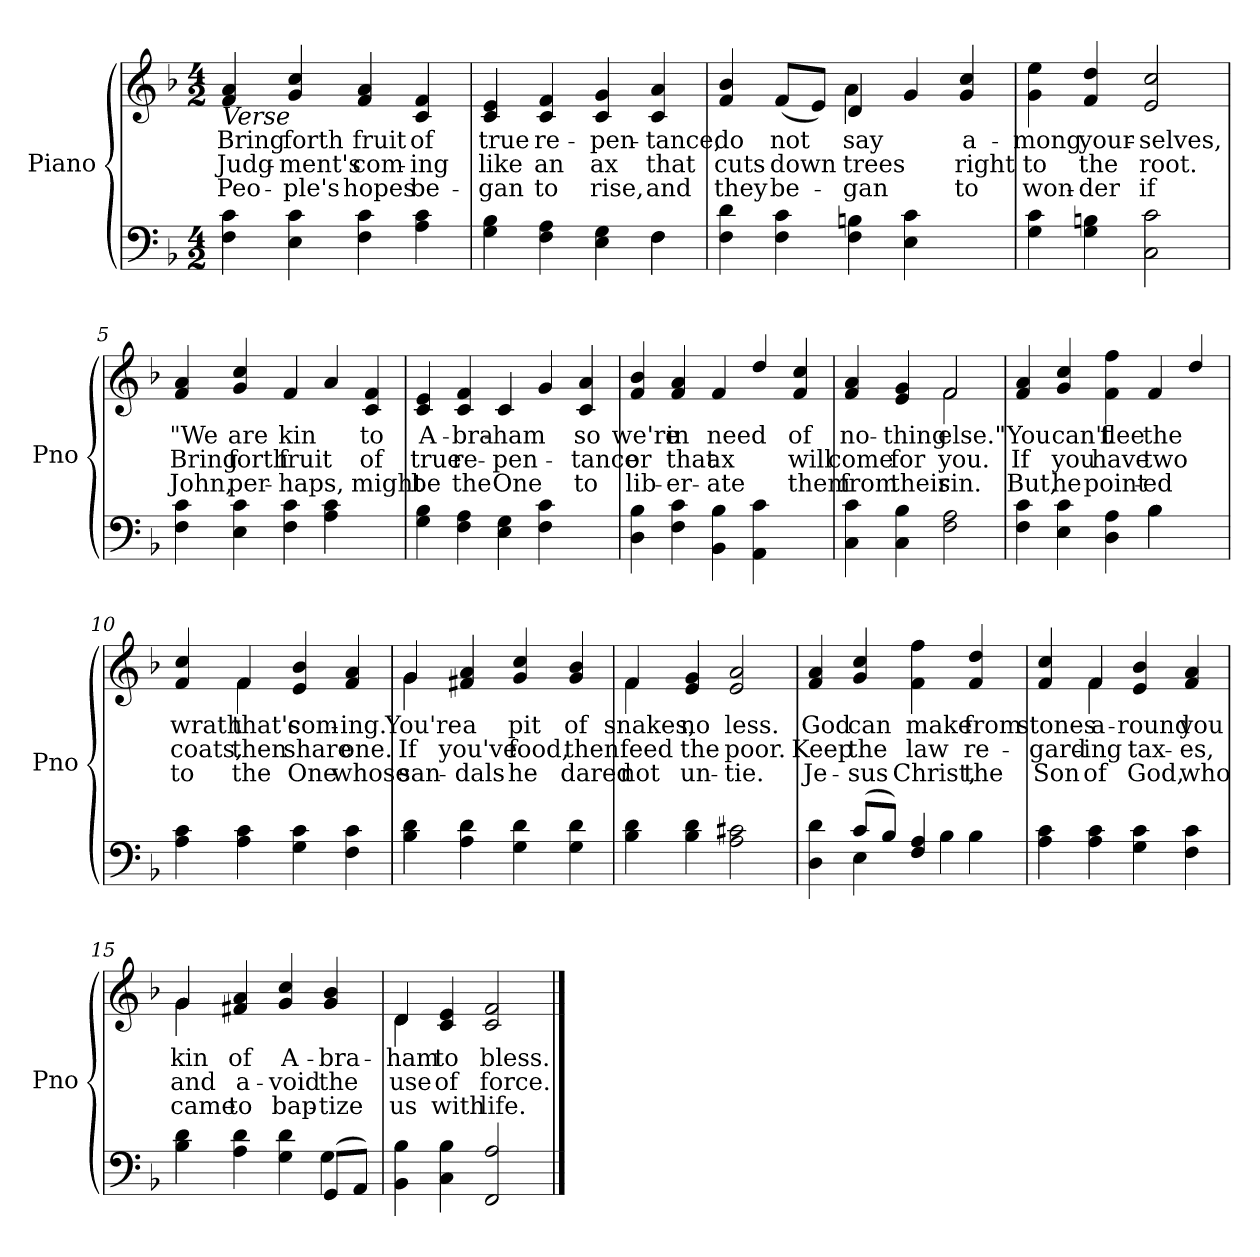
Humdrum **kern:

**kern	**kern	**text	**text	**text
*part2	*part1	*part1	*part1	*part1
*staff2	*staff1	*staff1	*staff1	*staff1
*I"Piano	*I"Piano	*	*	*
*I'Pno	*I'Pno	*	*	*
*clefF4	*clefG2	*	*	*
*k[b-]	*k[b-]	*	*	*
*M4/2	*M4/2	*	*	*
=1	=1	=1	=1	=1
!	!LO:TX:b:i:t=Verse	!	!	!
!	!	!LO:LY:b	!LO:LY:b	!LO:LY:b
4F\ 4c\	4f/ 4a/	Bring	Judg-	Peo-
!	!	!LO:LY:b	!LO:LY:b	!LO:LY:b
4E\ 4c\	4g/ 4cc/	forth	-ment's	-ple's
!	!	!LO:LY:b	!LO:LY:b	!LO:LY:b
4F\ 4c\	4f/ 4a/	fruit	com-	hopes
!	!	!LO:LY:b	!LO:LY:b	!LO:LY:b
4A\ 4c\	4c/ 4f/	of	-ing	be-
=2	=2	=2	=2	=2
*^	*	*	*	*
!	!	!	!LO:LY:b	!LO:LY:b	!LO:LY:b
4G\ 4B-\	2.ryy	4c/ 4e/	true	like	-gan
!	!	!	!LO:LY:b	!LO:LY:b	!LO:LY:b
4F\ 4A\	.	4c/ 4f/	re-	an	to
!	!	!	!LO:LY:b	!LO:LY:b	!LO:LY:b
4E\ 4G\	.	4c/ 4g/	-pen-	ax	rise,
!	!	!	!LO:LY:b	!LO:LY:b	!LO:LY:b
4F\	4F\	4c/ 4a/	-tance,	that	and
=3	=3	=3	=3	=3	=3
!	!	!	!LO:LY:b	!LO:LY:b	!LO:LY:b
*v	*v	*^	*	*	*
4F\ 4d\	4f/ 4b-/	2ryy	do	cuts	they
!	!	!	!LO:LY:b	!LO:LY:b	!LO:LY:b
4F\ 4c\	(8f/L	.	not	down	be-
.	8e/J)	.	.	.	.
!	!	!	!LO:LY:b	!LO:LY:b	!LO:LY:b
4F\ 4Bn\	4d/	4a\	say	trees	-gan
4E\ 4c\	4g/	2ryy	.	.	.
!	!	!	!LO:LY:b	!LO:LY:b	!LO:LY:b
4ryy	4g/ 4cc/	.	a-	right	to
*	*v	*v	*	*	*
=4	=4	=4	=4	=4
!	!	!LO:LY:b	!LO:LY:b	!LO:LY:b
4G\ 4c\	4g\ 4ee\	-mong	to	won-
!	!	!LO:LY:b	!LO:LY:b	!LO:LY:b
4G\ 4Bn\	4f/ 4dd/	your-	the	-der
!	!	!LO:LY:b	!LO:LY:b	!LO:LY:b
2C\ 2c\	2e/ 2cc/	-selves,	root.	if
!!LO:LB:g=z
=5	=5	=5	=5	=5
!	!	!LO:LY:b	!LO:LY:b	!LO:LY:b
4F\ 4c\	4f/ 4a/	"We	Bring	John,
!	!	!LO:LY:b	!LO:LY:b	!LO:LY:b
4E\ 4c\	4g/ 4cc/	are	forth	per-
!	!	!LO:LY:b	!LO:LY:b	!LO:LY:b
4F\ 4c\	4f/	kin	fruit	-haps,
4A\ 4c\	4a/	.	.	.
!	!	!LO:LY:b	!LO:LY:b	!LO:LY:b
4ryy	4c/ 4f/	to	of	might
=6	=6	=6	=6	=6
!	!	!LO:LY:b	!LO:LY:b	!LO:LY:b
4G\ 4B-\	4c/ 4e/	A-	true	be
!	!	!LO:LY:b	!LO:LY:b	!LO:LY:b
4F\ 4A\	4c/ 4f/	-bra-	re-	the
!	!	!LO:LY:b	!LO:LY:b	!LO:LY:b
4E\ 4G\	4c/	-ham	-pen-	One
4F\ 4c\	4g/	.	.	.
!	!	!LO:LY:b	!LO:LY:b	!LO:LY:b
4ryy	4c/ 4a/	so	-tance	to
=7	=7	=7	=7	=7
!	!	!LO:LY:b	!LO:LY:b	!LO:LY:b
4D\ 4B-\	4f/ 4b-/	we're	or	lib-
!	!	!LO:LY:b	!LO:LY:b	!LO:LY:b
4F\ 4c\	4f/ 4a/	in	that	-er-
!	!	!LO:LY:b	!LO:LY:b	!LO:LY:b
4BB-\ 4B-\	4f/	need	ax	-ate
4AA\ 4c\	4dd/	.	.	.
!	!	!LO:LY:b	!LO:LY:b	!LO:LY:b
4ryy	4f/ 4cc/	of	will	them
=8	=8	=8	=8	=8
!	!	!LO:LY:b	!LO:LY:b	!LO:LY:b
*	*^	*	*	*
4C\ 4c\	4f/ 4a/	2ryy	no-	come	from
!	!	!	!LO:LY:b	!LO:LY:b	!LO:LY:b
4C\ 4B-\	4e/ 4g/	.	-thing	for	their
!	!	!	!LO:LY:b	!LO:LY:b	!LO:LY:b
2F\ 2A\	2f/	2f\	else."	you.	sin.
!!LO:LB:g=z
=9	=9	=9	=9	=9	=9
*^	*	*	*	*	*
!	!	!	!	!LO:LY:b	!LO:LY:b	!LO:LY:b
*	*	*v	*v	*	*	*
4F\ 4c\	2.ryy	4f/ 4a/	You	If	But,
!	!	!	!LO:LY:b	!LO:LY:b	!LO:LY:b
4E\ 4c\	.	4g/ 4cc/	can't	you	he
!	!	!	!LO:LY:b	!LO:LY:b	!LO:LY:b
4D\ 4A\	.	4f\ 4ff\	flee	have	point-
!	!	!	!LO:LY:b	!LO:LY:b	!LO:LY:b
4B-\	4B-\	4f/	the	two	-ed
4ryy	4ryy	4dd/	.	.	.
=10	=10	=10	=10	=10	=10
!	!	!	!LO:LY:b	!LO:LY:b	!LO:LY:b
*v	*v	*^	*	*	*
4A\ 4c\	4f/ 4cc/	4ryy	wrath	coats,	to
!	!	!	!LO:LY:b	!LO:LY:b	!LO:LY:b
4A\ 4c\	4f/	4f\	that's	then	the
!	!	!	!LO:LY:b	!LO:LY:b	!LO:LY:b
4G\ 4c\	4e/ 4b-/	2ryy	com-	share	One
!	!	!	!LO:LY:b	!LO:LY:b	!LO:LY:b
4F\ 4c\	4f/ 4a/	.	-ing.	one.	whose
=11	=11	=11	=11	=11	=11
!	!	!	!LO:LY:b	!LO:LY:b	!LO:LY:b
4B-\ 4d\	4g/	4g\	You're	If	san-
!	!	!	!LO:LY:b	!LO:LY:b	!LO:LY:b
4A\ 4d\	4f#X/ 4a/	2.ryy	a	you've	-dals
!	!	!	!LO:LY:b	!LO:LY:b	!LO:LY:b
4G\ 4d\	4g/ 4cc/	.	pit	food,	he
!	!	!	!LO:LY:b	!LO:LY:b	!LO:LY:b
4G\ 4d\	4g/ 4b-/	.	of	then	dared
=12	=12	=12	=12	=12	=12
!	!	!	!LO:LY:b	!LO:LY:b	!LO:LY:b
4B-\ 4d\	4f/	4f\	snakes,	feed	not
!	!	!	!LO:LY:b	!LO:LY:b	!LO:LY:b
4B-\ 4d\	4e/ 4g/	2.ryy	no	the	un-
!	!	!	!LO:LY:b	!LO:LY:b	!LO:LY:b
2A\ 2c#X\	2e/ 2a/	.	less.	poor.	-tie.
*	*v	*v	*	*	*
!!LO:LB:g=z
=13	=13	=13	=13	=13
*^	*	*	*	*
!	!	!	!LO:LY:b	!LO:LY:b	!LO:LY:b
4D\ 4d\	4ryy	4f/ 4a/	God	Keep	Je-
!	!	!	!LO:LY:b	!LO:LY:b	!LO:LY:b
(8c/L	4E\	4g/ 4cc/	can	the	-sus
8B-/J)	.	.	.	.	.
!	!	!	!LO:LY:b	!LO:LY:b	!LO:LY:b
4F/ 4A/	8ryy	4f\ 4ff\	make	law	Christ,
.	4B-\	.	.	.	.
!	!	!	!LO:LY:b	!LO:LY:b	!LO:LY:b
4B-\	.	4f/ 4dd/	from	re-	the
.	8ryy	.	.	.	.
=14	=14	=14	=14	=14	=14
!	!	!	!LO:LY:b	!LO:LY:b	!LO:LY:b
*v	*v	*^	*	*	*
4A\ 4c\	4f/ 4cc/	4ryy	stones	-gard-	Son
!	!	!	!LO:LY:b	!LO:LY:b	!LO:LY:b
4A\ 4c\	4f/	4f\	a-	-ing	of
!	!	!	!LO:LY:b	!LO:LY:b	!LO:LY:b
4G\ 4c\	4e/ 4b-/	2ryy	-round	tax-	God,
!	!	!	!LO:LY:b	!LO:LY:b	!LO:LY:b
4F\ 4c\	4f/ 4a/	.	you	-es,	who
=15	=15	=15	=15	=15	=15
*^	*	*	*	*	*
!	!	!	!	!LO:LY:b	!LO:LY:b	!LO:LY:b
4B-\ 4d\	2.ryy	4g/	4g\	kin	and	came
!	!	!	!	!LO:LY:b	!LO:LY:b	!LO:LY:b
4A\ 4d\	.	4f#X/ 4a/	2.ryy	of	a-	to
!	!	!	!	!LO:LY:b	!LO:LY:b	!LO:LY:b
4G\ 4d\	.	4g/ 4cc/	.	A-	-void	bap-
!	!	!	!	!LO:LY:b	!LO:LY:b	!LO:LY:b
(8GG/L	4G\	4g/ 4b-/	.	-bra-	the	-tize
8AA/J)	.	.	.	.	.	.
*v	*v	*	*	*	*	*
=16	=16	=16	=16	=16	=16
!	!	!	!LO:LY:b	!LO:LY:b	!LO:LY:b
4BB-\ 4B-\	4d/	4d\	-ham	use	us
!	!	!	!LO:LY:b	!LO:LY:b	!LO:LY:b
4C\ 4B-\	4c/ 4e/	2.ryy	to	of	with
!	!	!	!LO:LY:b	!LO:LY:b	!LO:LY:b
2FF/ 2A/	2c/ 2f/	.	bless.	force.	life.
*	*v	*v	*	*	*
==	==	==	==	==
*-	*-	*-	*-	*-
